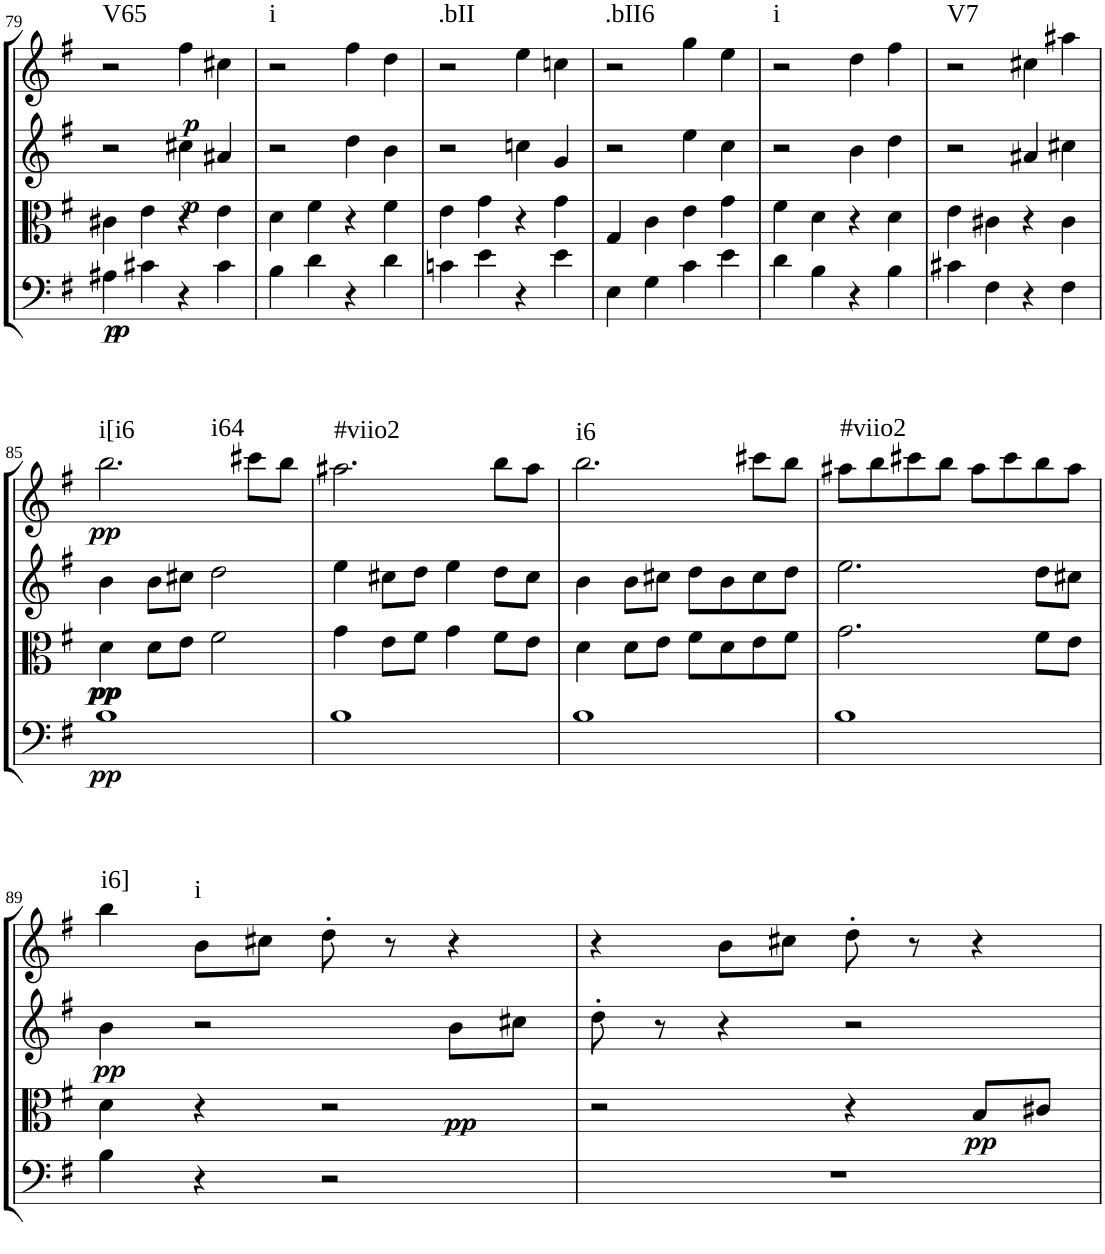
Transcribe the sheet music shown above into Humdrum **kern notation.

**kern	**dynam	**kern	**dynam	**kern	**dynam	**kern	**dynam	**harte
*part4	*part4	*part3	*part3	*part2	*part2	*part1	*part1	*part1
*staff4	*staff4	*staff3	*staff3	*staff2	*staff2	*staff1	*staff1	*
*I"Violoncello.	*	*I"Viola	*	*I"Violin II.	*	*I"Violin I.	*	*
*I'Vc	*	*I'Vla	*	*I'Vln	*	*I'Vln	*	*
!!LO:PB:g=z
*clefF4	*	*clefC3	*	*clefG2	*	*clefG2	*	*
*k[f#]	*	*k[f#]	*	*k[f#]	*	*k[f#]	*	*
*M2/2	*	*M2/2	*	*M2/2	*	*M2/2	*	*
*met(c|)	*	*met(c|)	*	*met(c|)	*	*met(c|)	*	*
=79	=79	=79	=79	=79	=79	=79	=79	=79
!	!LO:DY:b	!	!	!	!	!	!	!
!	!LO:DY:n=1:b	!	!	!	!	!	!	!LO:H:kt=V65
4A#X\	p p	4c#X\	.	2r	.	2r	.	N
4c#X\	.	4e\	.	.	.	.	.	.
!	!	!	!	!	!LO:DY:b	!	!LO:DY:b	!
4r	.	4r	.	4cc#X\	p	4ff#\	p	.
4c#\	.	4e\	.	4a#X/	.	4cc#X\	.	.
=80	=80	=80	=80	=80	=80	=80	=80	=80
!	!	!	!	!	!	!	!	!LO:H:kt=i
4B\	.	4d\	.	2r	.	2r	.	N
4d\	.	4f#\	.	.	.	.	.	.
4r	.	4r	.	4dd\	.	4ff#\	.	.
4d\	.	4f#\	.	4b\	.	4dd\	.	.
=81	=81	=81	=81	=81	=81	=81	=81	=81
!	!	!	!	!	!	!	!	!LO:H:kt=.bII
4cn\	.	4e\	.	2r	.	2r	.	N
4e\	.	4g\	.	.	.	.	.	.
4r	.	4r	.	4ccn\	.	4ee\	.	.
4e\	.	4g\	.	4g/	.	4ccn\	.	.
=82	=82	=82	=82	=82	=82	=82	=82	=82
!	!	!	!	!	!	!	!	!LO:H:kt=.bII6
4E\	.	4G/	.	2r	.	2r	.	N
4G\	.	4c\	.	.	.	.	.	.
4c\	.	4e\	.	4ee\	.	4gg\	.	.
4e\	.	4g\	.	4cc\	.	4ee\	.	.
=83	=83	=83	=83	=83	=83	=83	=83	=83
!	!	!	!	!	!	!	!	!LO:H:kt=i
4d\	.	4f#\	.	2r	.	2r	.	N
4B\	.	4d\	.	.	.	.	.	.
4r	.	4r	.	4b\	.	4dd\	.	.
4B\	.	4d\	.	4dd\	.	4ff#\	.	.
=84	=84	=84	=84	=84	=84	=84	=84	=84
!	!	!	!	!	!	!	!	!LO:H:kt=V7
4c#X\	.	4e\	.	2r	.	2r	.	N
4F#\	.	4c#X\	.	.	.	.	.	.
4r	.	4r	.	4a#X/	.	4cc#X\	.	.
4F#\	.	4c#\	.	4cc#X\	.	4aa#X\	.	.
!!LO:LB:g=z
=85	=85	=85	=85	=85	=85	=85	=85	=85
!	!LO:DY:b	!	!LO:DY:b	!	!	!	!	!
!	!	!	!LO:DY:n=1:b	!	!	!	!LO:DY:b	!LO:H:n=1:kt=i[i6
!	!	!	!	!	!	!	!	!LO:H:n=2:kt=i64
1B	pp	4d\	pp pp	4b\	.	2.bb\	pp	N N
.	.	8d\L	.	8b\L	.	.	.	.
.	.	8e\J	.	8cc#X\J	.	.	.	.
.	.	2f#\	.	2dd\	.	.	.	.
.	.	.	.	.	.	8ccc#X\L	.	.
.	.	.	.	.	.	8bb\J	.	.
=86	=86	=86	=86	=86	=86	=86	=86	=86
!	!	!	!	!	!	!	!	!LO:H:kt=#viio2
1B	.	4g\	.	4ee\	.	2.aa#X\	.	N
.	.	8e\L	.	8cc#X\L	.	.	.	.
.	.	8f#\J	.	8dd\J	.	.	.	.
.	.	4g\	.	4ee\	.	.	.	.
.	.	8f#\L	.	8dd\L	.	8bb\L	.	.
.	.	8e\J	.	8cc#\J	.	8aa#\J	.	.
=87	=87	=87	=87	=87	=87	=87	=87	=87
!	!	!	!	!	!	!	!	!LO:H:kt=i6
1B	.	4d\	.	4b\	.	2.bb\	.	N
.	.	8d\L	.	8b\L	.	.	.	.
.	.	8e\J	.	8cc#X\J	.	.	.	.
.	.	8f#\L	.	8dd\L	.	.	.	.
.	.	8d\	.	8b\	.	.	.	.
.	.	8e\	.	8cc#\	.	8ccc#X\L	.	.
.	.	8f#\J	.	8dd\J	.	8bb\J	.	.
=88	=88	=88	=88	=88	=88	=88	=88	=88
!	!	!	!	!	!	!	!	!LO:H:kt=#viio2
1B	.	2.g\	.	2.ee\	.	8aa#X\L	.	N
.	.	.	.	.	.	8bb\	.	.
.	.	.	.	.	.	8ccc#X\	.	.
.	.	.	.	.	.	8bb\J	.	.
.	.	.	.	.	.	8aa#\L	.	.
.	.	.	.	.	.	8ccc#\	.	.
.	.	8f#\L	.	8dd\L	.	8bb\	.	.
.	.	8e\J	.	8cc#X\J	.	8aa#\J	.	.
!!LO:LB:g=z
=89	=89	=89	=89	=89	=89	=89	=89	=89
!	!	!	!	!	!LO:DY:b	!	!	!LO:H:kt=i6]
4B\	.	4d\	.	4b\	pp	4bb\	.	N
!	!	!	!	!	!	!	!	!LO:H:kt=i
4r	.	4r	.	2r	.	8b\L	.	N
.	.	.	.	.	.	8cc#X\J	.	.
!	!	!	!LO:DY:b	!	!	!	!	!
2r	.	2r	pp	.	.	8dd'\	.	.
.	.	.	.	.	.	8r	.	.
.	.	.	.	8b\L	.	4r	.	.
.	.	.	.	8cc#X\J	.	.	.	.
=90	=90	=90	=90	=90	=90	=90	=90	=90
1r	.	2r	.	8dd'\	.	4r	.	.
.	.	.	.	8r	.	.	.	.
.	.	.	.	4r	.	8b\L	.	.
.	.	.	.	.	.	8cc#X\J	.	.
.	.	4r	.	2r	.	8dd'\	.	.
.	.	.	.	.	.	8r	.	.
!	!	!	!LO:DY:b	!	!	!	!	!
.	.	8B/L	pp	.	.	4r	.	.
.	.	8c#X/J	.	.	.	.	.	.
=	=	=	=	=	=	=	=	=
*-	*-	*-	*-	*-	*-	*-	*-	*-
